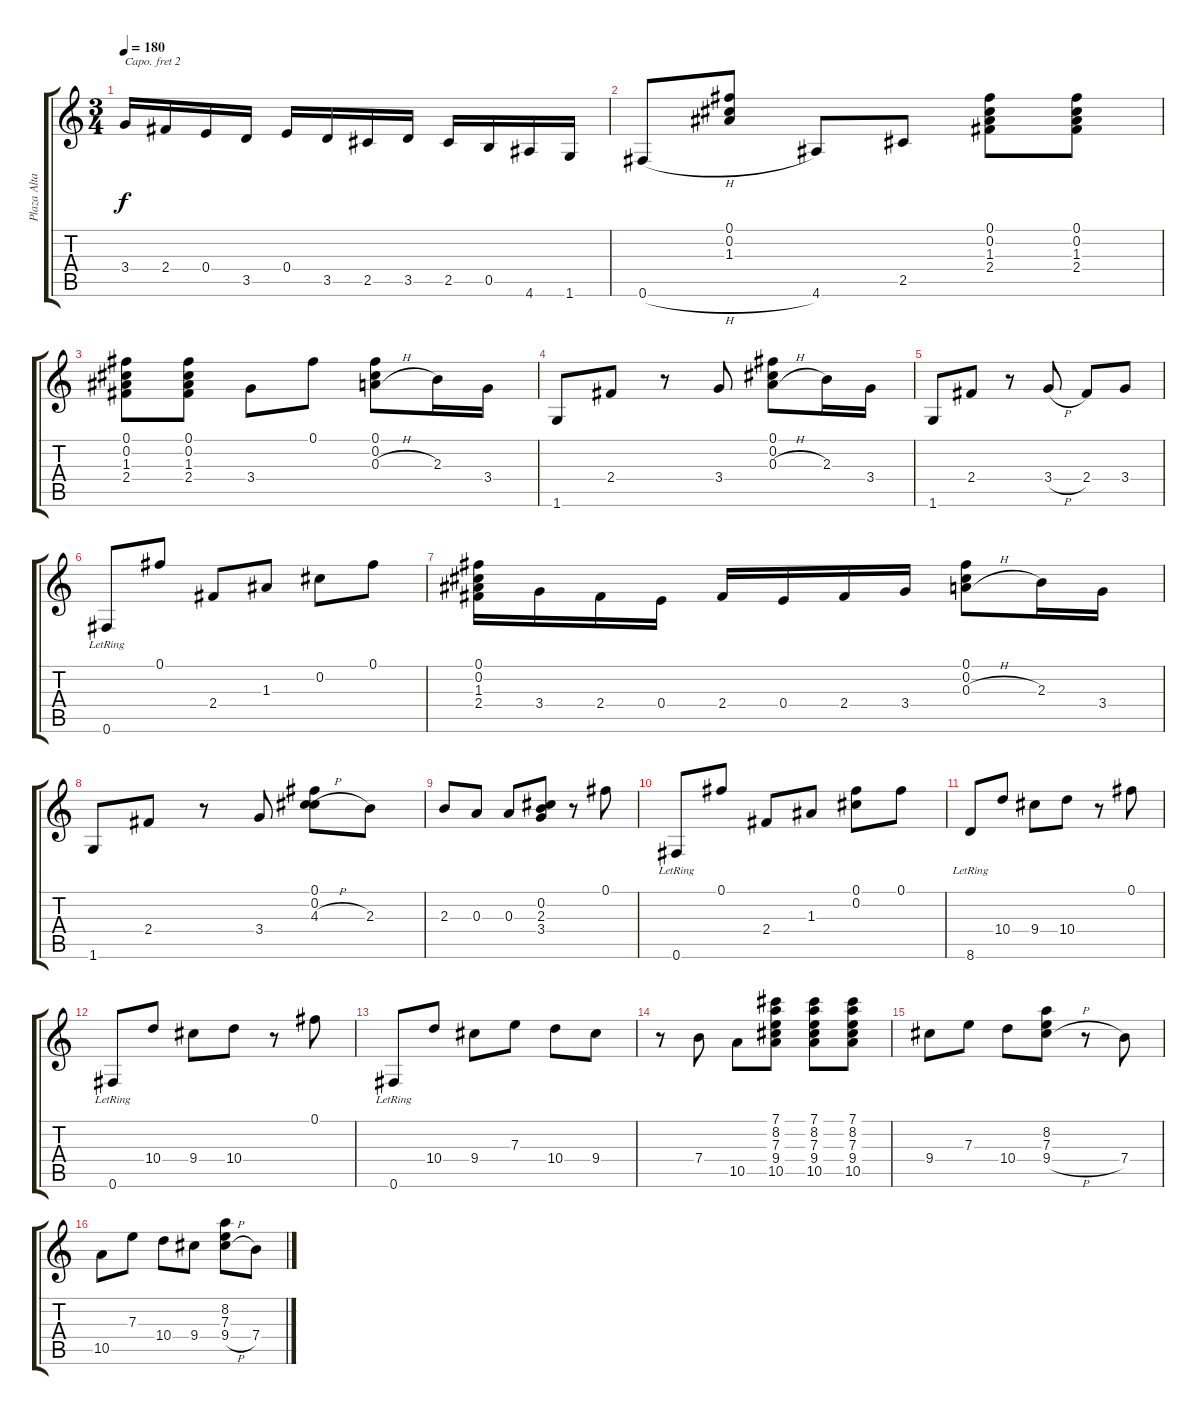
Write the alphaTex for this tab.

\track ("Plaza Alta" "Plaza Alta") {instrument acousticguitarnylon}
\staff {score tabs}
\capo 2
\tuning (E4 B3 G3 D3 A2 E2) {hide}
\ts (3 4)
\tempo 180
\clef g2
\ks c
3.4.16{dy f} 2.4.16 0.4.16 3.5.16 0.4.16 3.5.16 2.5.16 3.5.16 2.5.16 0.5.16 4.6.16 1.6.16 |
0.6{h}.8 (0.1 0.2 1.3).8 4.6.8 2.5.8 (0.1 0.2 1.3 2.4).8 (0.1 0.2 1.3 2.4).8 |
(0.1 0.2 1.3 2.4).8 (0.1 0.2 1.3 2.4).8 3.4.8 0.1.8 (0.1 0.2 0.3{h}).8 2.3.16 3.4.16 |
1.6.8 2.4.8 r.8 3.4.8 (0.1 0.2 0.3{h}).8 2.3.16 3.4.16 |
1.6.8 2.4.8 r.8 3.4{h}.8 2.4.8 3.4.8 |
0.6{lr}.8 0.1.8 2.4.8 1.3.8 0.2.8 0.1.8 |
(0.1 0.2 1.3 2.4).16 3.4.16 2.4.16 0.4.16 2.4.16 0.4.16 2.4.16 3.4.16 (0.1 0.2 0.3{h}).8 2.3.16 3.4.16 |
1.6.8 2.4.8 r.8 3.4.8 (0.1 0.2 4.3{h}).8 2.3.8 |
2.3.8 0.3.8 0.3.8 (0.2 2.3 3.4).8 r.8 0.1.8 |
0.6{lr}.8 0.1.8 2.4.8 1.3.8 (0.1 0.2).8 0.1.8 |
8.6{lr}.8 10.4.8 9.4.8 10.4.8 r.8 0.1.8 |
0.6{lr}.8 10.4.8 9.4.8 10.4.8 r.8 0.1.8 |
0.6{lr}.8 10.4.8 9.4.8 7.3.8 10.4.8 9.4.8 |
r.8 7.4.8 10.5.8 (7.1 8.2 7.3 9.4 10.5).8 (7.1 8.2 7.3 9.4 10.5).8 (7.1 8.2 7.3 9.4 10.5).8 |
9.4.8 7.3.8 10.4.8 (8.2 7.3 9.4{h}).8 r.8 7.4.8 |
10.5.8 7.3.8 10.4.8 9.4.8 (8.2 7.3 9.4{h}).8 7.4.8
